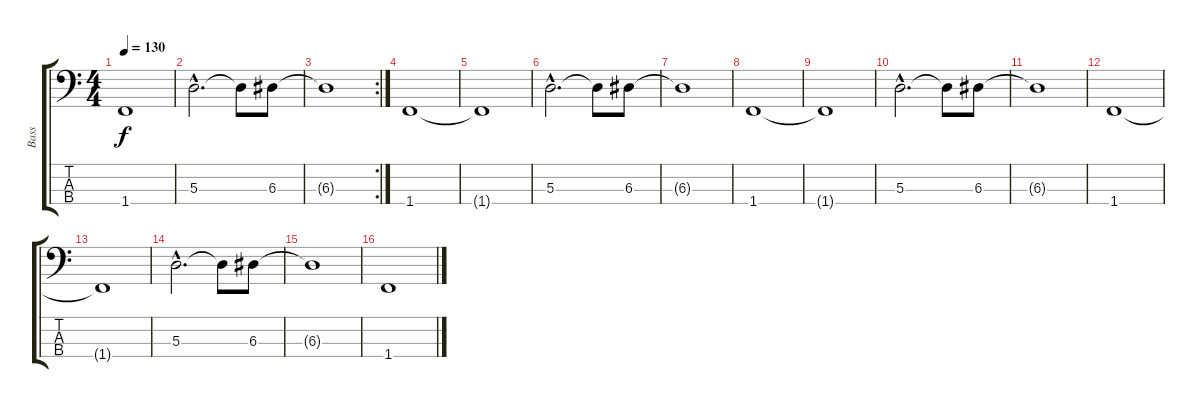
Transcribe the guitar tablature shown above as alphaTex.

\track ("Bass" "Bass") {instrument electricbassfinger}
\staff {score tabs}
\tuning (G2 D2 A1 E1) {hide}
\ts (4 4)
\tempo 130
\clef f4
\ks c
1.4{t}.1{dy f} |
5.3{hac}.2{d} 5.3{t}.8 6.3.8 |
\rc 2
6.3{t}.1 |
1.4.1 |
1.4{t}.1 |
5.3{hac}.2{d} 5.3{t}.8 6.3.8 |
6.3{t}.1 |
1.4.1 |
1.4{t}.1 |
5.3{hac}.2{d} 5.3{t}.8 6.3.8 |
6.3{t}.1 |
1.4.1{volume 12} |
1.4{t}.1{volume 11} |
5.3{hac}.2{d volume 10} 5.3{t}.8 6.3.8 |
6.3{t}.1{volume 9} |
1.4.1{volume 8}
